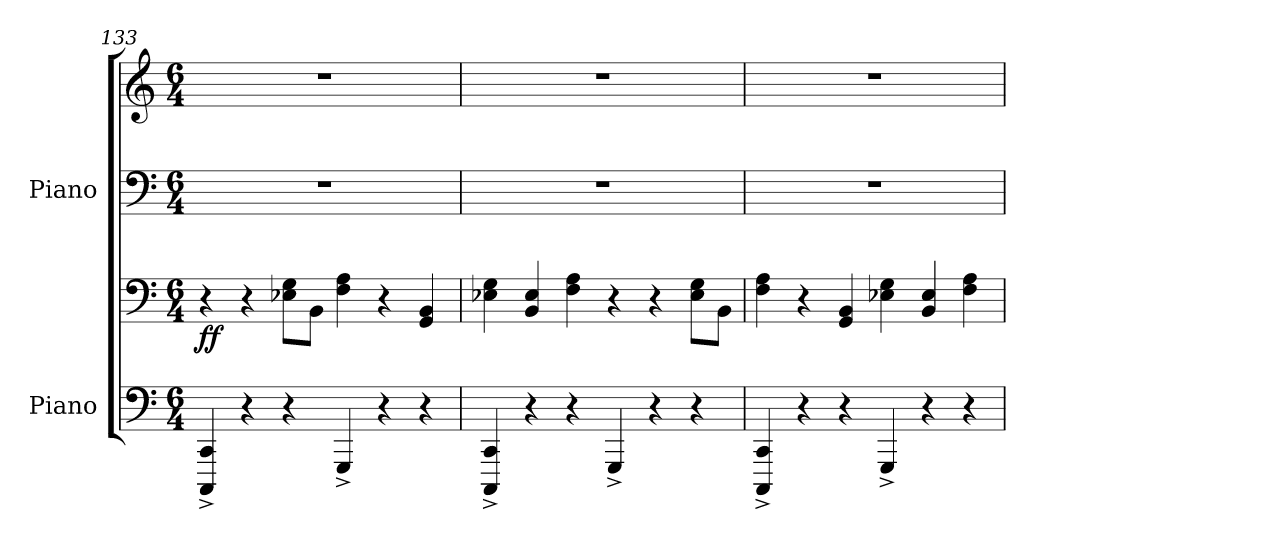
**kern	**kern	**dynam	**kern	**kern
*part2	*part2	*part2	*part1	*part1
*staff4	*staff3	*staff3/4	*staff2	*staff1
*I"Piano	*	*	*I"Piano	*
*I'Pno.	*	*	*I'Pno.	*
*clefF4	*clefF4	*	*clefF4	*clefG2
*k[]	*k[]	*	*k[]	*k[]
*M6/4	*M6/4	*	*M6/4	*M6/4
=133	=133	=133	=133	=133
!	!	!LO:DY:b	!	!
4CCC/^ 4CC/^	4r	ff	1.r	1.r
4r	4r	.	.	.
4r	8E-X\ 8G\L	.	.	.
.	8BB\J	.	.	.
4GGG^/	4F\ 4A\	.	.	.
4r	4r	.	.	.
4r	4GG/ 4BB/	.	.	.
!!LO:PB:g=z
=134	=134	=134	=134	=134
4CCC/^ 4CC/^	4E-X\ 4G\	.	1.r	1.r
4r	4BB/ 4E-/	.	.	.
4r	4F\ 4A\	.	.	.
4GGG^/	4r	.	.	.
4r	4r	.	.	.
4r	8E-\ 8G\L	.	.	.
.	8BB\J	.	.	.
=135	=135	=135	=135	=135
4CCC/^ 4CC/^	4F\ 4A\	.	1.r	1.r
4r	4r	.	.	.
4r	4GG/ 4BB/	.	.	.
4GGG^/	4E-X\ 4G\	.	.	.
4r	4BB/ 4E-/	.	.	.
4r	4F\ 4A\	.	.	.
=	=	=	=	=
*-	*-	*-	*-	*-
